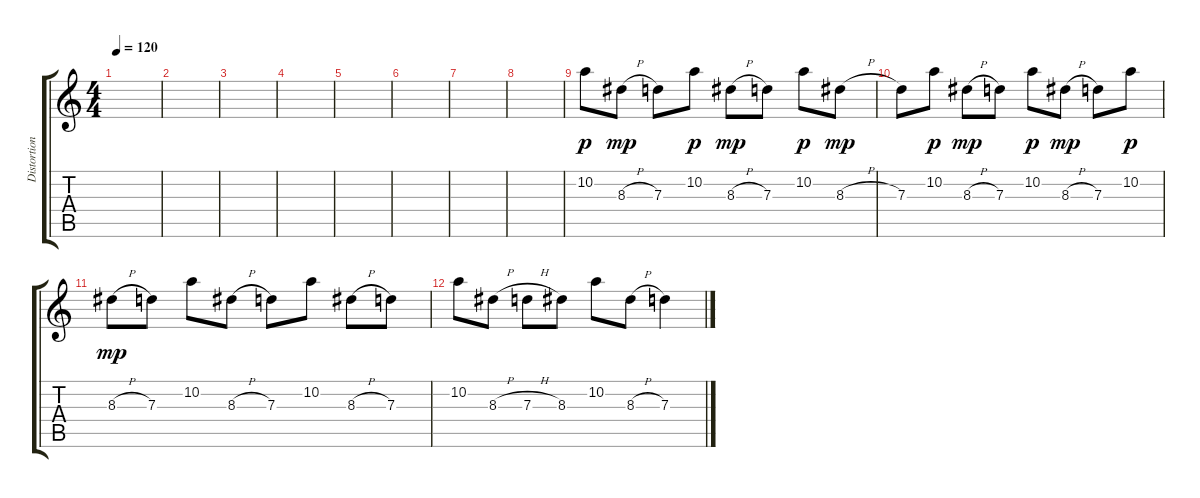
\track ("Distortion Guitar" "Distortion") {instrument overdrivenguitar}
\staff {score tabs}
\tuning (E4 B3 G3 D3 A2 E2) {hide}
\ts (4 4)
\tempo 120
\clef g2
\ks c
|
|
|
|
|
|
|
|
10.2.8{dy p} 8.3{h}.8{dy mp} 7.3.8 10.2.8{dy p} 8.3{h}.8{dy mp} 7.3.8 10.2.8{dy p} 8.3{h}.8{dy mp} |
7.3.8 10.2.8{dy p} 8.3{h}.8{dy mp} 7.3.8 10.2.8{dy p} 8.3{h}.8{dy mp} 7.3.8 10.2.8{dy p} |
8.3{h}.8{dy mp} 7.3.8 10.2.8 8.3{h}.8 7.3.8 10.2.8 8.3{h}.8 7.3.8 |
10.2.8 8.3{h}.8 7.3{h}.8 8.3.8 10.2.8 8.3{h}.8 7.3.4
